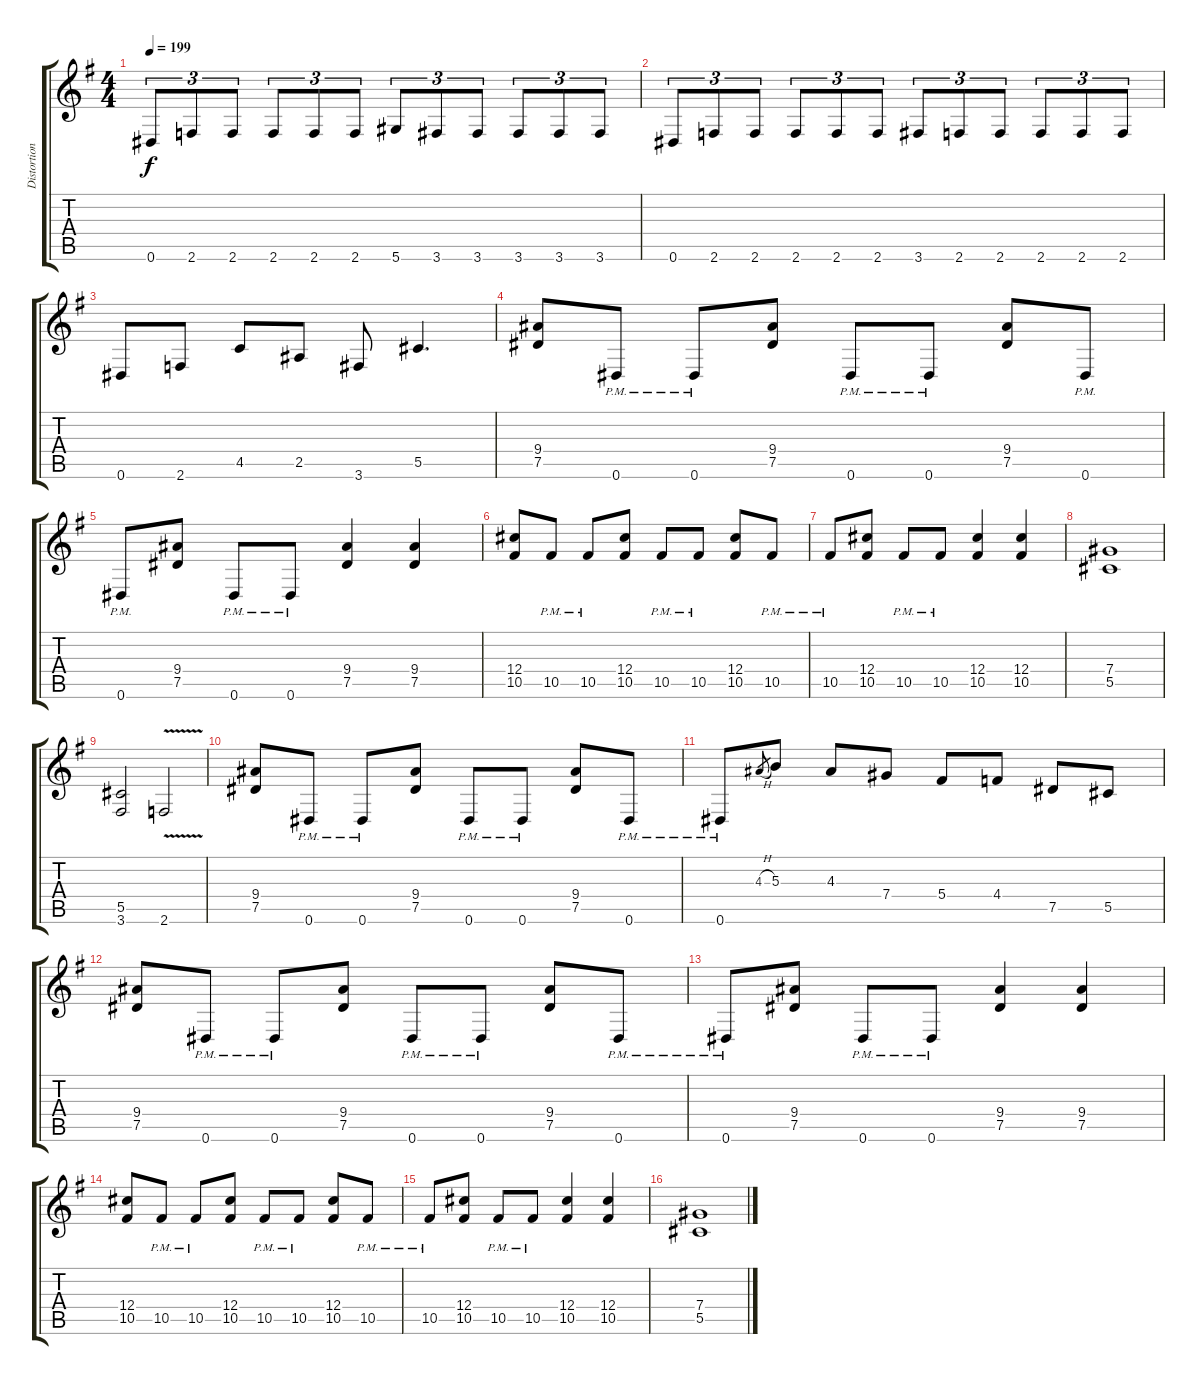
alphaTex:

\track ("Distortion" "Distortion") {instrument distortionguitar}
\staff {score tabs}
\tuning (Eb4 Bb3 Gb3 Db3 Ab2 Eb2) {hide}
\ts (4 4)
\tempo 199
\clef g2
\ks g
0.6.8{tu (3 2) dy f} 2.6.8{tu (3 2)} 2.6.8{tu (3 2)} 2.6.8{tu (3 2)} 2.6.8{tu (3 2)} 2.6.8{tu (3 2)} 5.6.8{tu (3 2)} 3.6.8{tu (3 2)} 3.6.8{tu (3 2)} 3.6.8{tu (3 2)} 3.6.8{tu (3 2)} 3.6.8{tu (3 2)} |
0.6.8{tu (3 2)} 2.6.8{tu (3 2)} 2.6.8{tu (3 2)} 2.6.8{tu (3 2)} 2.6.8{tu (3 2)} 2.6.8{tu (3 2)} 3.6.8{tu (3 2)} 2.6.8{tu (3 2)} 2.6.8{tu (3 2)} 2.6.8{tu (3 2)} 2.6.8{tu (3 2)} 2.6.8{tu (3 2)} |
0.6.8 2.6.8 4.5.8 2.5.8 3.6.8 5.5.4{d} |
(9.4 7.5).8 0.6{pm}.8 0.6{pm}.8 (9.4 7.5).8 0.6{pm}.8 0.6{pm}.8 (9.4 7.5).8 0.6{pm}.8 |
0.6{pm}.8 (9.4 7.5).8 0.6{pm}.8 0.6{pm}.8 (9.4 7.5).4 (9.4 7.5).4 |
(12.4 10.5).8 10.5{pm}.8 10.5{pm}.8 (12.4 10.5).8 10.5{pm}.8 10.5{pm}.8 (12.4 10.5).8 10.5{pm}.8 |
10.5{pm}.8 (12.4 10.5).8 10.5{pm}.8 10.5{pm}.8 (12.4 10.5).4 (12.4 10.5).4 |
(7.4 5.5).1 |
(5.5 3.6).2 2.6{v}.2 |
(9.4 7.5).8 0.6{pm}.8 0.6{pm}.8 (9.4 7.5).8 0.6{pm}.8 0.6{pm}.8 (9.4 7.5).8 0.6{pm}.8 |
0.6{pm}.8 4.3{h}.8{gr} 5.3.8 4.3.8 7.4.8 5.4.8 4.4.8 7.5.8 5.5.8 |
(9.4 7.5).8 0.6{pm}.8 0.6{pm}.8 (9.4 7.5).8 0.6{pm}.8 0.6{pm}.8 (9.4 7.5).8 0.6{pm}.8 |
0.6{pm}.8 (9.4 7.5).8 0.6{pm}.8 0.6{pm}.8 (9.4 7.5).4 (9.4 7.5).4 |
(12.4 10.5).8 10.5{pm}.8 10.5{pm}.8 (12.4 10.5).8 10.5{pm}.8 10.5{pm}.8 (12.4 10.5).8 10.5{pm}.8 |
10.5{pm}.8 (12.4 10.5).8 10.5{pm}.8 10.5{pm}.8 (12.4 10.5).4 (12.4 10.5).4 |
(7.4 5.5).1
